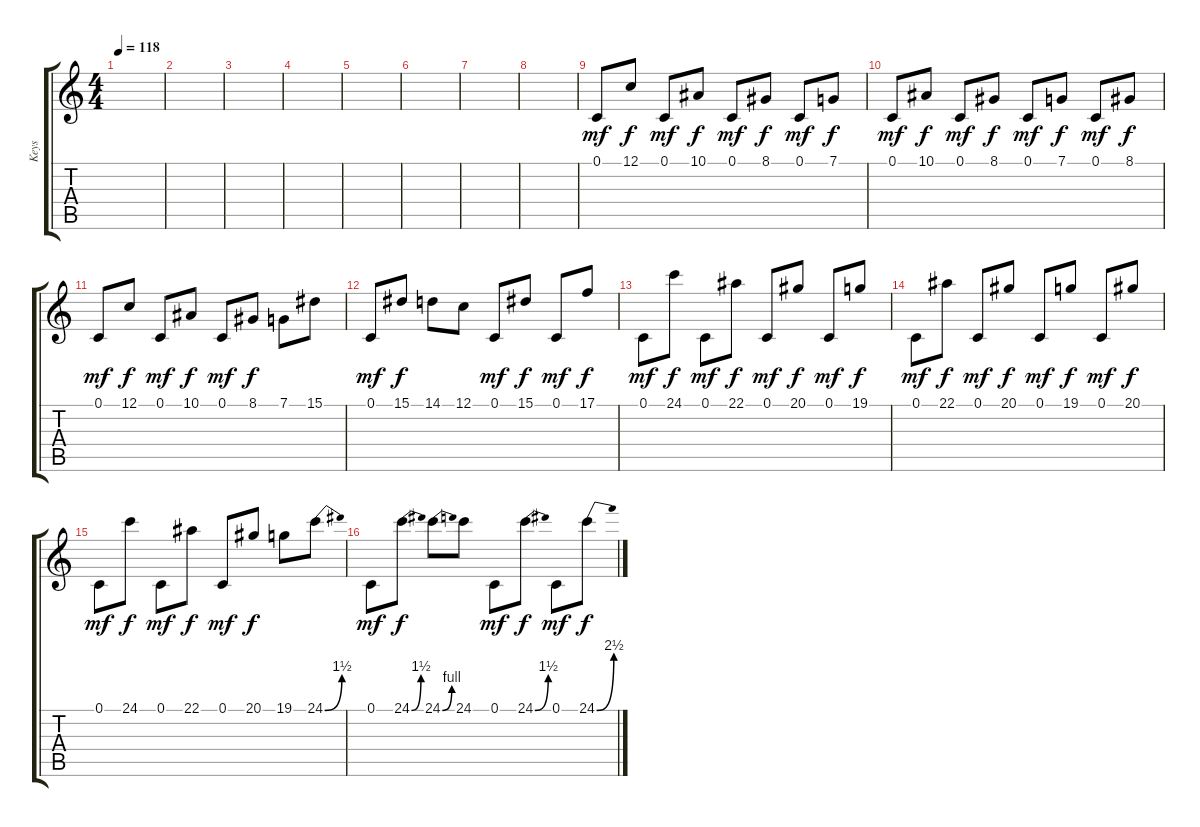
\track ("Keys" "Keys") {instrument stringensemble1}
\staff {score tabs}
\tuning (C4 G3 Eb3 Bb2 F2 C2) {hide}
\ts (4 4)
\tempo 118
\clef g2
\ks c
|
|
|
|
|
|
|
|
0.1.8{dy mf} 12.1.8{dy f} 0.1.8{dy mf} 10.1.8{dy f} 0.1.8{dy mf} 8.1.8{dy f} 0.1.8{dy mf} 7.1.8{dy f} |
0.1.8{dy mf} 10.1.8{dy f} 0.1.8{dy mf} 8.1.8{dy f} 0.1.8{dy mf} 7.1.8{dy f} 0.1.8{dy mf} 8.1.8{dy f} |
0.1.8{dy mf} 12.1.8{dy f} 0.1.8{dy mf} 10.1.8{dy f} 0.1.8{dy mf} 8.1.8{dy f} 7.1.8 15.1.8 |
0.1.8{dy mf} 15.1.8{dy f} 14.1.8 12.1.8 0.1.8{dy mf} 15.1.8{dy f} 0.1.8{dy mf} 17.1.8{dy f} |
0.1.8{dy mf} 24.1.8{dy f} 0.1.8{dy mf} 22.1.8{dy f} 0.1.8{dy mf} 20.1.8{dy f} 0.1.8{dy mf} 19.1.8{dy f} |
0.1.8{dy mf} 22.1.8{dy f} 0.1.8{dy mf} 20.1.8{dy f} 0.1.8{dy mf} 19.1.8{dy f} 0.1.8{dy mf} 20.1.8{dy f} |
0.1.8{dy mf} 24.1.8{dy f} 0.1.8{dy mf} 22.1.8{dy f} 0.1.8{dy mf} 20.1.8{dy f} 19.1.8 24.1{be (bend 0 0 60 6)}.8 |
0.1.8{dy mf} 24.1{be (bend 0 0 60 6)}.8{dy f} 24.1{be (bend 0 0 60 4)}.8 24.1.8 0.1.8{dy mf} 24.1{be (bend 0 0 60 6)}.8{dy f} 0.1.8{dy mf} 24.1{be (bend 0 0 60 10)}.8{dy f}
